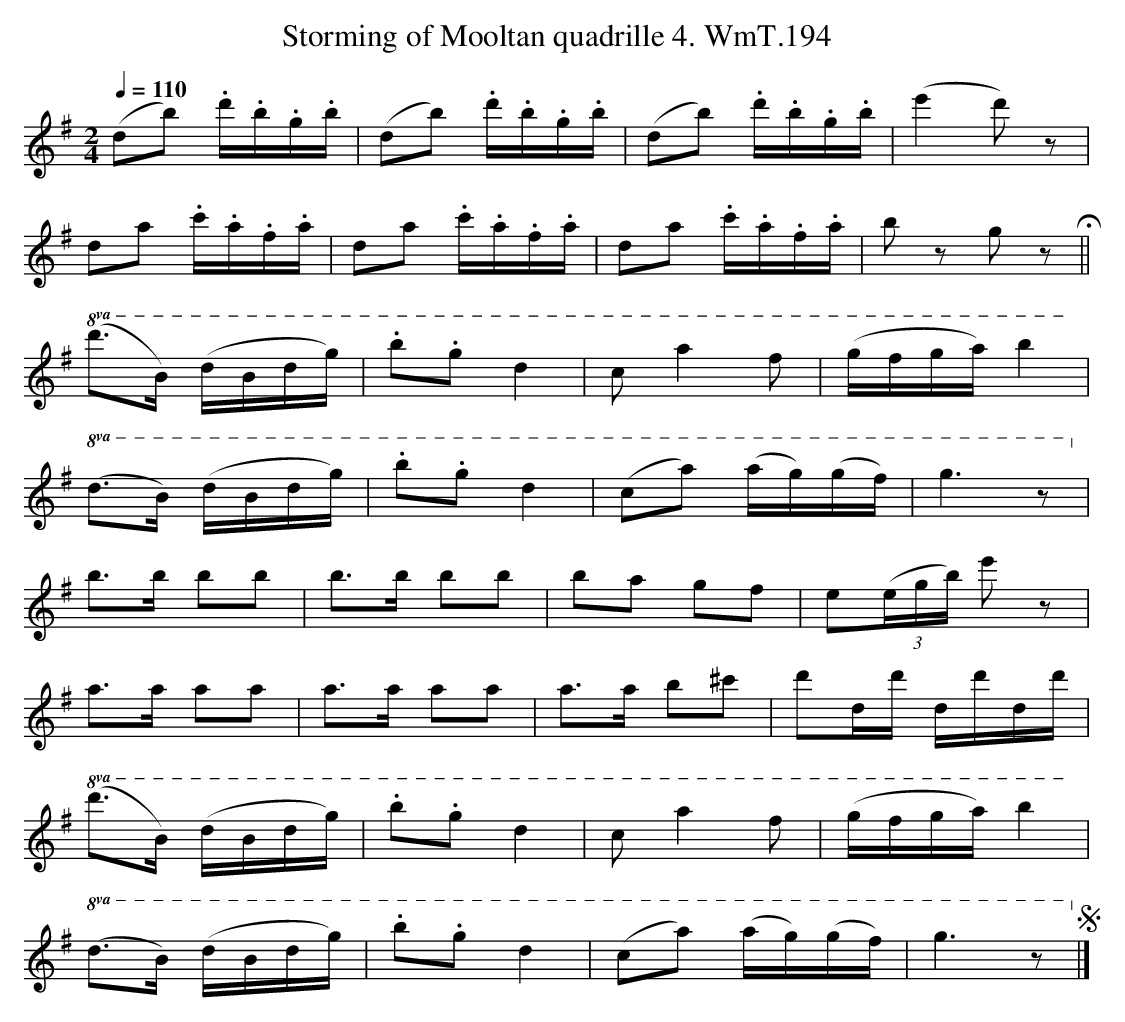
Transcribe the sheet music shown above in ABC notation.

X:1
T:Storming of Mooltan quadrille 4. WmT.194
M:2/4
L:1/8
Q:1/4=110
K:G
(db) .d'/.b/.g/.b/|(db) .d'/.b/.g/.b/|(db) .d'/.b/.g/.b/|(e'2 d')z|
da .c'/.a/.f/.a/|da .c'/.a/.f/.a/|da .c'/.a/.f/.a/|bz gzH||
!8va(!(d'>b) (d'/b/d'/g'/)|.b'.g' d'2|c' a'2 f'|(g'/f'/g'/a'/) b'2|
!8va(!(d'>b) (d'/b/d'/g'/)|.b'.g' d'2|(c'a') (a'/g'/)(g'/f'/)|g'3 z!8va)!|
b>b bb|b>b bb|ba gf|e(3(e/g/b/) e'z|
a>a aa|a>a aa|a>a b^c'|d'd/d'/ d/d'/d/d'/|
!8va(!(d'>b) (d'/b/d'/g'/)|.b'.g' d'2|c' a'2 f'|(g'/f'/g'/a'/) b'2|
!8va(!(d'>b) (d'/b/d'/g'/ )|.b'.g' d'2|(c'a') (a'/g'/)(g'/f'/)|g'3 z!8va)!S|]
